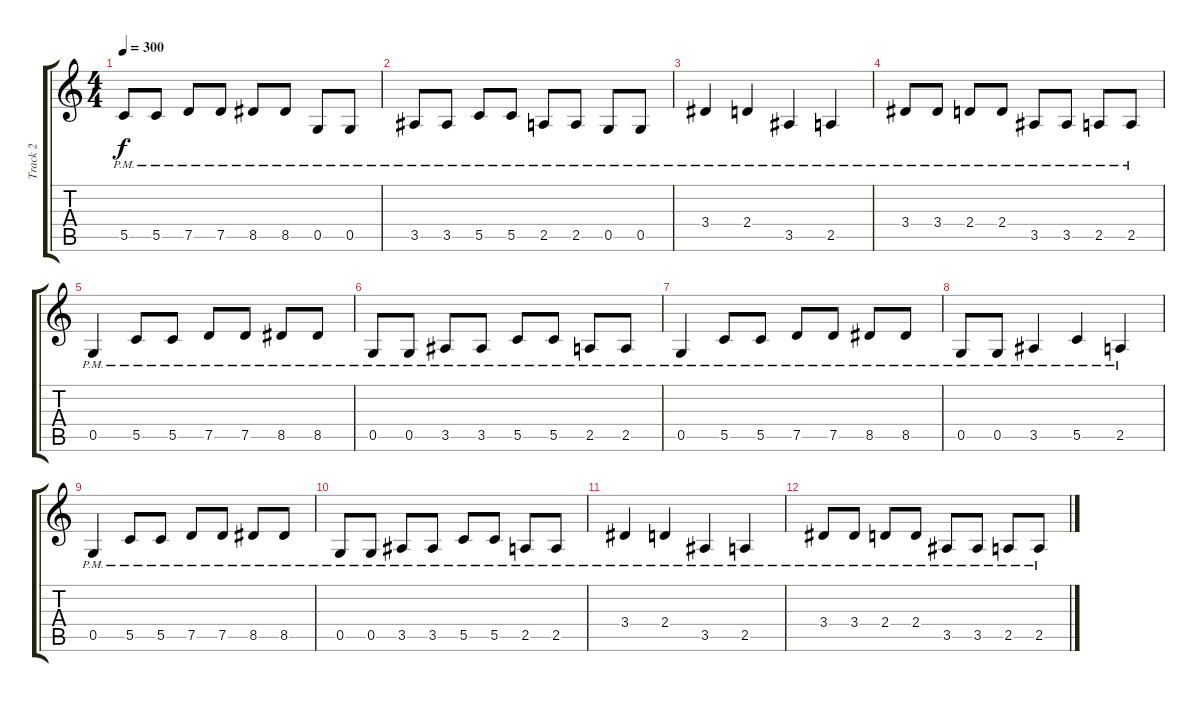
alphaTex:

\track ("Track 2" "Track 2") {instrument distortionguitar}
\staff {score tabs}
\tuning (D4 A3 F3 C3 G2 D2) {hide}
\ts (4 4)
\tempo 300
\clef g2
\ks c
5.5{pm}.8{dy f} 5.5{pm}.8 7.5{pm}.8 7.5{pm}.8 8.5{pm}.8 8.5{pm}.8 0.5{pm}.8 0.5{pm}.8 |
3.5{pm}.8 3.5{pm}.8 5.5{pm}.8 5.5{pm}.8 2.5{pm}.8 2.5{pm}.8 0.5{pm}.8 0.5{pm}.8 |
3.4{pm}.4 2.4{pm}.4 3.5{pm}.4 2.5{pm}.4 |
3.4{pm}.8 3.4{pm}.8 2.4{pm}.8 2.4{pm}.8 3.5{pm}.8 3.5{pm}.8 2.5{pm}.8 2.5{pm}.8 |
0.5{pm}.4 5.5{pm}.8 5.5{pm}.8 7.5{pm}.8 7.5{pm}.8 8.5{pm}.8 8.5{pm}.8 |
0.5{pm}.8 0.5{pm}.8 3.5{pm}.8 3.5{pm}.8 5.5{pm}.8 5.5{pm}.8 2.5{pm}.8 2.5{pm}.8 |
0.5{pm}.4 5.5{pm}.8 5.5{pm}.8 7.5{pm}.8 7.5{pm}.8 8.5{pm}.8 8.5{pm}.8 |
0.5{pm}.8 0.5{pm}.8 3.5{pm}.4 5.5{pm}.4 2.5{pm}.4 |
0.5{pm}.4 5.5{pm}.8 5.5{pm}.8 7.5{pm}.8 7.5{pm}.8 8.5{pm}.8 8.5{pm}.8 |
0.5{pm}.8 0.5{pm}.8 3.5{pm}.8 3.5{pm}.8 5.5{pm}.8 5.5{pm}.8 2.5{pm}.8 2.5{pm}.8 |
3.4{pm}.4 2.4{pm}.4 3.5{pm}.4 2.5{pm}.4 |
3.4{pm}.8 3.4{pm}.8 2.4{pm}.8 2.4{pm}.8 3.5{pm}.8 3.5{pm}.8 2.5{pm}.8 2.5{pm}.8
